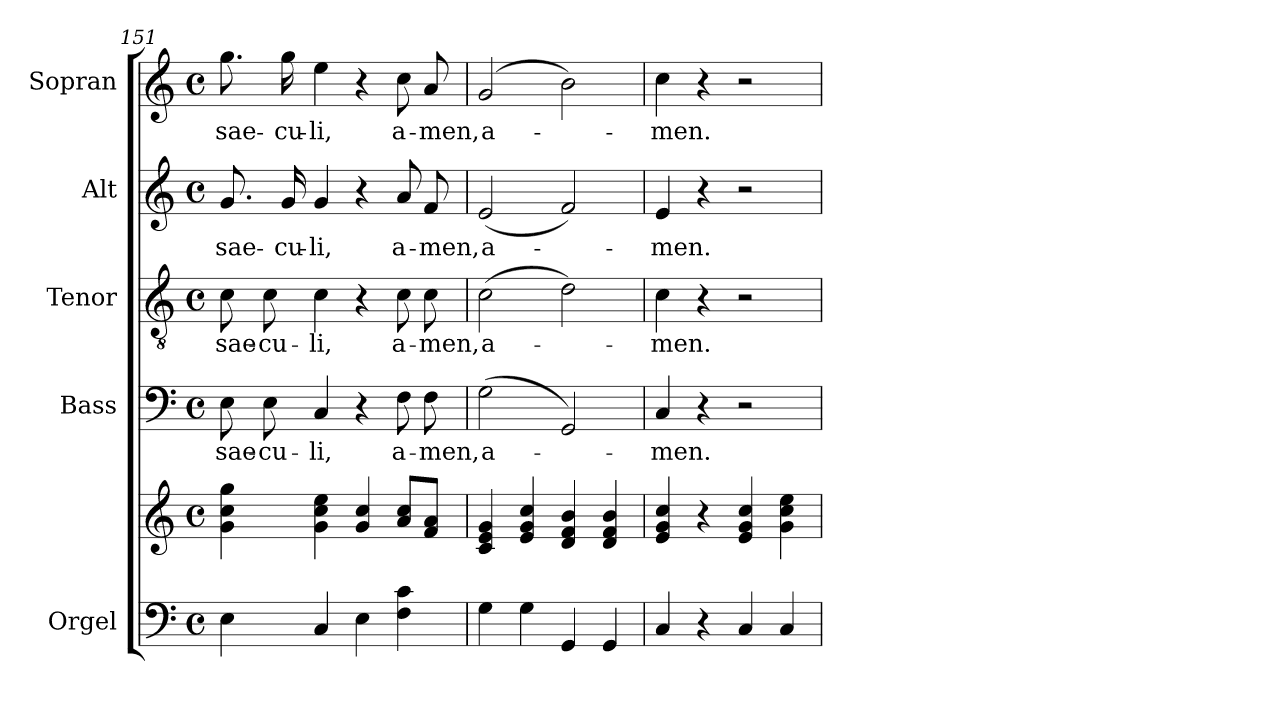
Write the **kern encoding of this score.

**kern	**kern	**kern	**text	**kern	**text	**kern	**text	**kern	**text
*part5	*part5	*part4	*part4	*part3	*part3	*part2	*part2	*part1	*part1
*staff6	*staff5	*staff4	*staff4	*staff3	*staff3	*staff2	*staff2	*staff1	*staff1
*I"Orgel	*	*I"Bass	*	*I"Tenor	*	*I"Alt	*	*I"Sopran	*
*I'Org.	*	*I'B.	*	*I'T.	*	*I'A.	*	*I'S.	*
*clefF4	*clefG2	*clefF4	*	*clefGv2	*	*clefG2	*	*clefG2	*
*k[]	*k[]	*k[]	*	*k[]	*	*k[]	*	*k[]	*
*C:	*C:	*C:	*	*C:	*	*C:	*	*C:	*
*M4/4	*M4/4	*M4/4	*	*M4/4	*	*M4/4	*	*M4/4	*
*met(c)	*met(c)	*met(c)	*	*met(c)	*	*met(c)	*	*met(c)	*
=151	=151	=151	=151	=151	=151	=151	=151	=151	=151
!	!	!	!LO:LY:b	!	!LO:LY:b	!	!LO:LY:b	!	!LO:LY:b
4E\	4g\ 4cc\ 4gg\	8E\	sae-	8c\	sae-	8.g/	sae-	8.gg\	sae-
!	!	!	!LO:LY:b	!	!LO:LY:b	!	!	!	!
.	.	8E\	-cu-	8c\	-cu-	.	.	.	.
!	!	!	!	!	!	!	!LO:LY:b	!	!LO:LY:b
.	.	.	.	.	.	16g/	-cu-	16gg\	-cu-
!	!	!	!LO:LY:b	!	!LO:LY:b	!	!LO:LY:b	!	!LO:LY:b
4C/	4g\ 4cc\ 4ee\	4C/	-li,	4c\	-li,	4g/	-li,	4ee\	-li,
4E\	4g/ 4cc/	4r	.	4r	.	4r	.	4r	.
!	!	!	!LO:LY:b	!	!LO:LY:b	!	!LO:LY:b	!	!LO:LY:b
4F\ 4c\	8a/ 8cc/L	8F\	a-	8c\	a-	8a/	a-	8cc\	a-
!	!	!	!LO:LY:b	!	!LO:LY:b	!	!LO:LY:b	!	!LO:LY:b
.	8f/ 8a/J	8F\	-men,	8c\	-men,	8f/	-men,	8a/	-men,
=152	=152	=152	=152	=152	=152	=152	=152	=152	=152
!	!	!	!LO:LY:b	!	!LO:LY:b	!	!LO:LY:b	!	!LO:LY:b
4G\	4c/ 4e/ 4g/	(>2G\	a-	(>2c\	a-	(<2e/	a-	(2g/	a-
4G\	4e/ 4g/ 4cc/	.	.	.	.	.	.	.	.
4GG/	4d/ 4f/ 4b/	2GG/)	.	2d\)	.	2f/)	.	2b\)	.
4GG/	4d/ 4f/ 4b/	.	.	.	.	.	.	.	.
=153	=153	=153	=153	=153	=153	=153	=153	=153	=153
!	!	!	!LO:LY:b	!	!LO:LY:b	!	!LO:LY:b	!	!LO:LY:b
4C/	4e/ 4g/ 4cc/	4C/	-men.	4c\	-men.	4e/	-men.	4cc\	-men.
4r	4r	4r	.	4r	.	4r	.	4r	.
4C/	4e/ 4g/ 4cc/	2r	.	2r	.	2r	.	2r	.
4C/	4g\ 4cc\ 4ee\	.	.	.	.	.	.	.	.
=	=	=	=	=	=	=	=	=	=
*-	*-	*-	*-	*-	*-	*-	*-	*-	*-
